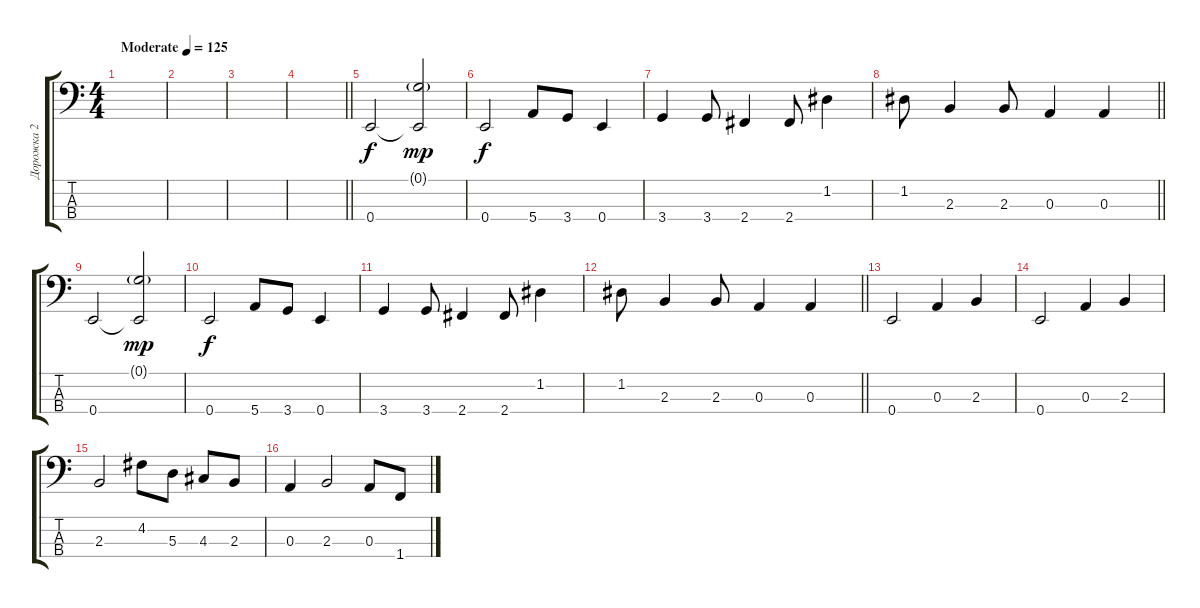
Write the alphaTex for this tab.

\track ("Дорожка 2" "Дорожка 2") {instrument slapbass2}
\staff {score tabs}
\tuning (G2 D2 A1 E1) {hide}
\ts (4 4)
\tempo (125 "Moderate")
\clef f4
\ks c
|
|
|
\barLineRight lightlight
|
0.4.2 (0.1{g} 0.4{t}).2{dy mp} |
0.4.2{dy f} 5.4.8 3.4.8 0.4.4 |
3.4.4 3.4.8 2.4.4 2.4.8 1.2.4 |
\barLineRight lightlight
1.2.8 2.3.4 2.3.8 0.3.4 0.3.4 |
0.4.2 (0.1{g} 0.4{t}).2{dy mp} |
0.4.2{dy f} 5.4.8 3.4.8 0.4.4 |
3.4.4 3.4.8 2.4.4 2.4.8 1.2.4 |
\barLineRight lightlight
1.2.8 2.3.4 2.3.8 0.3.4 0.3.4 |
0.4.2 0.3.4 2.3.4 |
0.4.2 0.3.4 2.3.4 |
2.3.2 4.2.8 5.3.8 4.3.8 2.3.8 |
0.3.4 2.3.2 0.3.8 1.4.8
